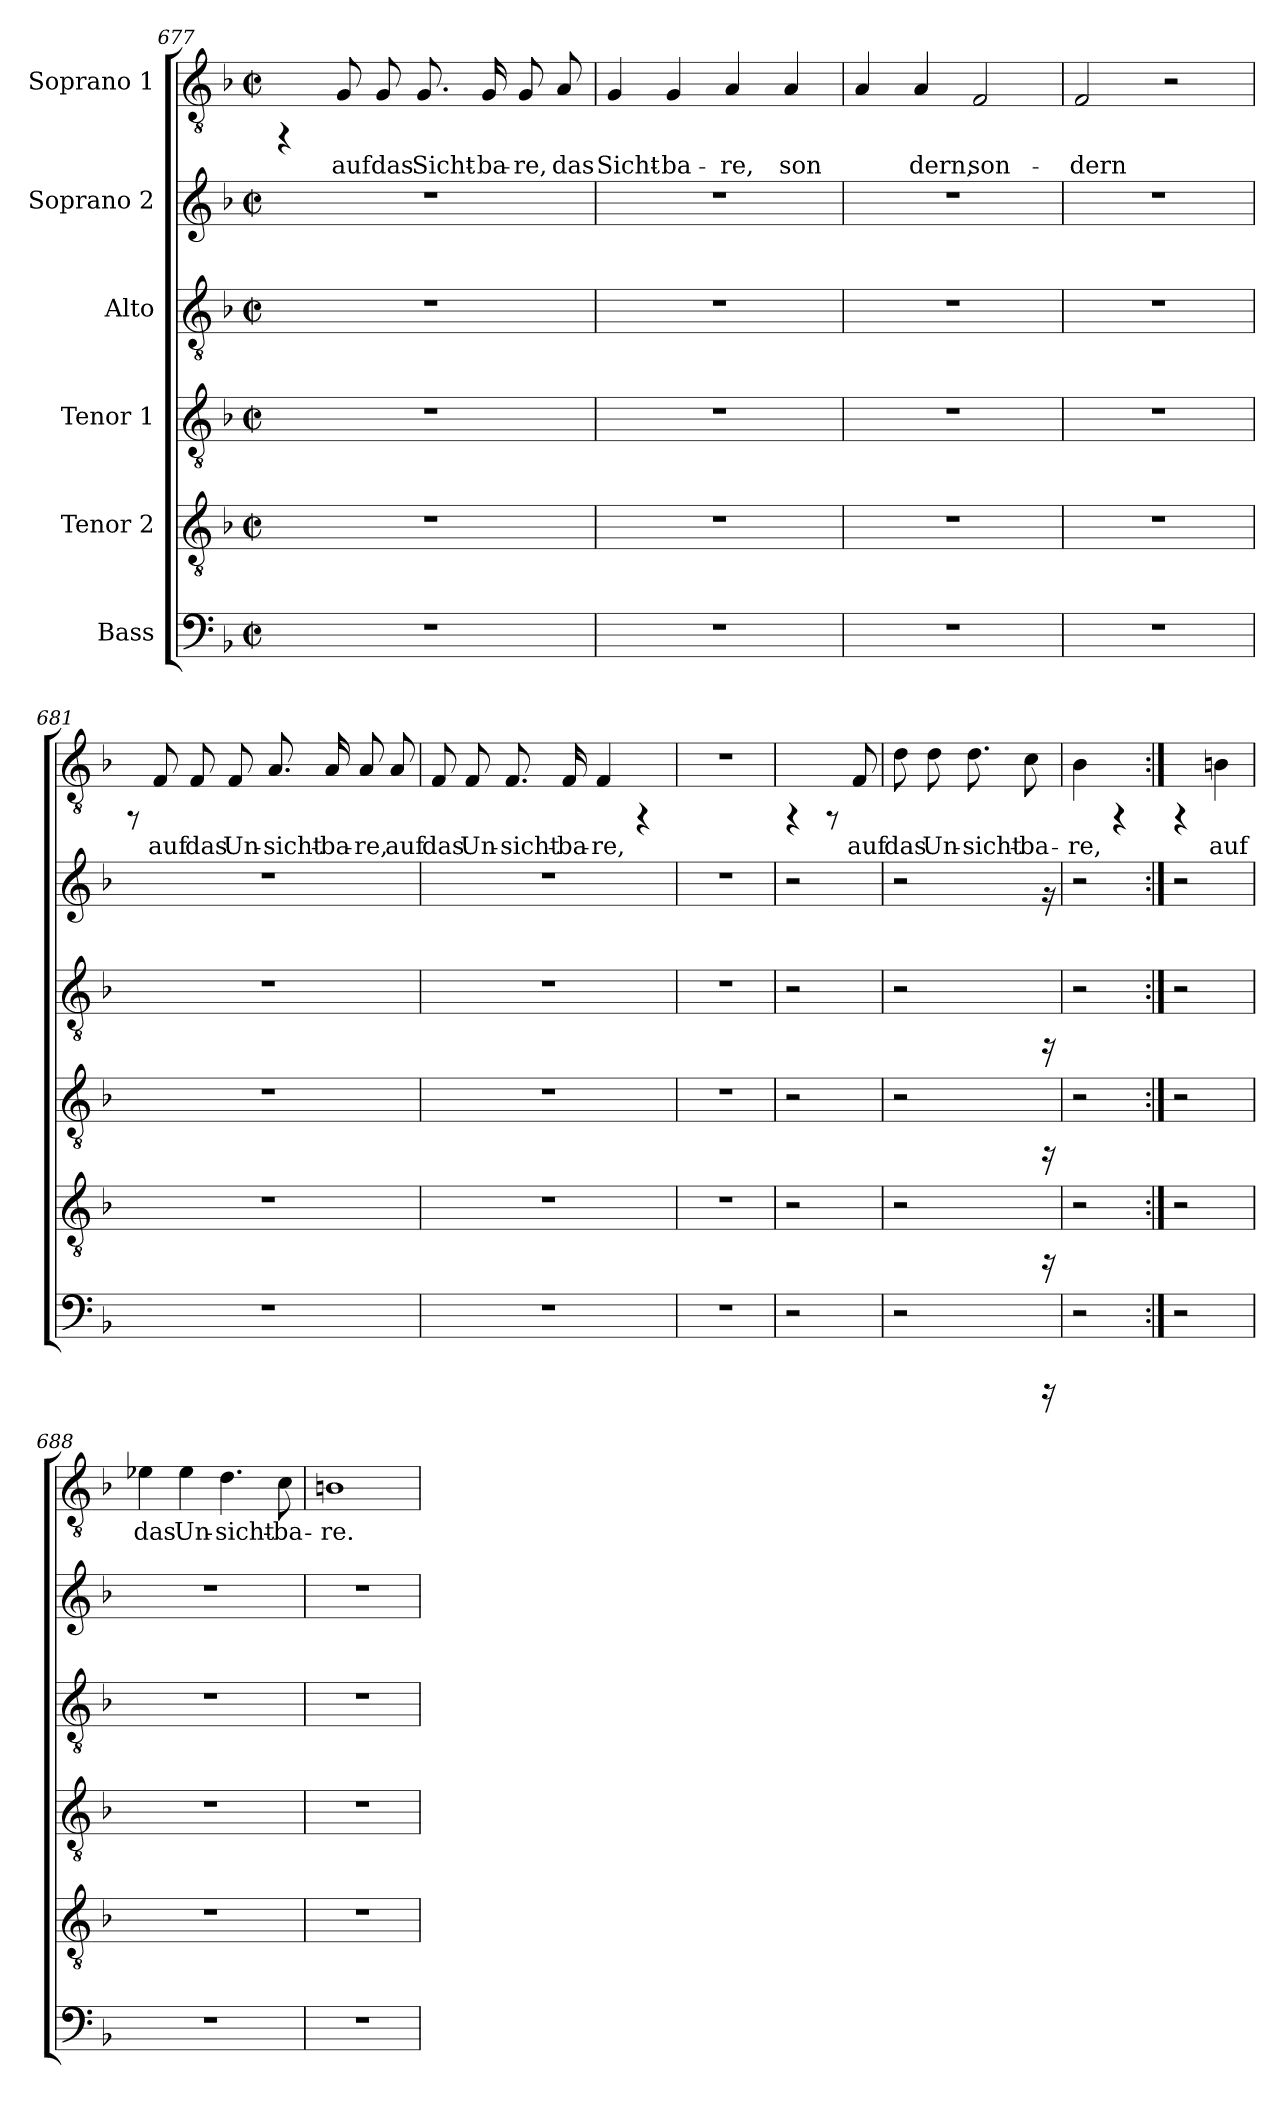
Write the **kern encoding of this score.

**kern	**kern	**kern	**kern	**kern	**kern	**text
*part6	*part5	*part4	*part3	*part2	*part1	*part1
*staff6	*staff5	*staff4	*staff3	*staff2	*staff1	*staff1
*I"Bass	*I"Tenor 2	*I"Tenor 1	*I"Alto	*I"Soprano 2	*I"Soprano 1	*
*clefF4	*clefGv2	*clefGv2	*clefGv2	*clefG2	*clefGv2	*
*k[b-]	*k[b-]	*k[b-]	*k[b-]	*k[b-]	*k[b-]	*
*F:	*F:	*F:	*F:	*F:	*F:	*
*M2/2	*M2/2	*M2/2	*M2/2	*M2/2	*M2/2	*
*met(c|)	*met(c|)	*met(c|)	*met(c|)	*met(c|)	*met(c|)	*
=677	=677	=677	=677	=677	=677	=677
1r	1r	1r	1r	1r	4rFF	.
!	!	!	!	!	!	!LO:LY:b:cj
.	.	.	.	.	8G/	auf
!	!	!	!	!	!	!LO:LY:b:cj
.	.	.	.	.	8G/	das
!	!	!	!	!	!	!LO:LY:b:cj
.	.	.	.	.	8.G/	Sicht-
!	!	!	!	!	!	!LO:LY:b:cj
.	.	.	.	.	16G/	-ba-
!	!	!	!	!	!	!LO:LY:b:cj
.	.	.	.	.	8G/	-re,
!	!	!	!	!	!	!LO:LY:b:cj
.	.	.	.	.	8A/	das
=678	=678	=678	=678	=678	=678	=678
!	!	!	!	!	!	!LO:LY:b:cj
1r	1r	1r	1r	1r	4G/	Sicht-
!	!	!	!	!	!	!LO:LY:b:cj
.	.	.	.	.	4G/	-ba-
!	!	!	!	!	!	!LO:LY:b:cj
.	.	.	.	.	4A/	-re,
!	!	!	!	!	!	!LO:LY:b:cj
.	.	.	.	.	4A/	son-
!!LO:LB:g=z
=679	=679	=679	=679	=679	=679	=679
!	!	!	!	!	!	!LO:LY:b:cj
1r	1r	1r	1r	1r	4A/	--
!	!	!	!	!	!	!LO:LY:b:cj
.	.	.	.	.	4A/	-dern,
!	!	!	!	!	!	!LO:LY:b:cj
.	.	.	.	.	2F/	son-
=680	=680	=680	=680	=680	=680	=680
!	!	!	!	!	!	!LO:LY:b:cj
1r	1r	1r	1r	1r	2F/	-dern
.	.	.	.	.	2r	.
=681	=681	=681	=681	=681	=681	=681
1r	1r	1r	1r	1r	8rFF	.
!	!	!	!	!	!	!LO:LY:b:cj
.	.	.	.	.	8F/	auf
!	!	!	!	!	!	!LO:LY:b:cj
.	.	.	.	.	8F/	das
!	!	!	!	!	!	!LO:LY:b:cj
.	.	.	.	.	8F/	Un-
!	!	!	!	!	!	!LO:LY:b:cj
.	.	.	.	.	8.A/	-sicht-
!	!	!	!	!	!	!LO:LY:b:cj
.	.	.	.	.	16A/	-ba-
!	!	!	!	!	!	!LO:LY:b:cj
.	.	.	.	.	8A/	-re,
!	!	!	!	!	!	!LO:LY:b:cj
.	.	.	.	.	8A/	auf
=682	=682	=682	=682	=682	=682	=682
!	!	!	!	!	!	!LO:LY:b:cj
1r	1r	1r	1r	1r	8F/	das
!	!	!	!	!	!	!LO:LY:b:cj
.	.	.	.	.	8F/	Un-
!	!	!	!	!	!	!LO:LY:b:cj
.	.	.	.	.	8.F/	-sicht-
!	!	!	!	!	!	!LO:LY:b:cj
.	.	.	.	.	16F/	-ba-
!	!	!	!	!	!	!LO:LY:b:cj
.	.	.	.	.	4F/	-re,
.	.	.	.	.	4rFF	.
=683	=683	=683	=683	=683	=683	=683
1r	1r	1r	1r	1r	1r	.
!!LO:LB:g=z
=684	=684	=684	=684	=684	=684	=684
2r	2r	2r	2r	2r	4rFF	.
.	.	.	.	.	8rFF	.
!	!	!	!	!	!	!LO:LY:b:cj
.	.	.	.	.	8F/	auf
=685	=685	=685	=685	=685	=685	=685
!	!	!	!	!	!	!LO:LY:b:cj
2r	2r	2r	2r	2r	8d\	das
!	!	!	!	!	!	!LO:LY:b:cj
.	.	.	.	.	8d\	Un-
!	!	!	!	!	!	!LO:LY:b:cj
.	.	.	.	.	8.d\	-sicht-
!	!	!	!	!	!	!LO:LY:b:cj
.	.	.	.	.	8c\	-ba-
16rCCC	16rFF	16rFF	16rFF	16rf	.	.
=686	=686	=686	=686	=686	=686	=686
!	!	!	!	!	!	!LO:LY:b:cj
2r	2r	2r	2r	2r	4B-\	-re,
.	.	.	.	.	4rFF	.
=687:|!	=687:|!	=687:|!	=687:|!	=687:|!	=687:|!	=687:|!
2r	2r	2r	2r	2r	4rFF	.
!	!	!	!	!	!	!LO:LY:b:cj
.	.	.	.	.	4Bn\	auf
=688	=688	=688	=688	=688	=688	=688
!	!	!	!	!	!	!LO:LY:b:cj
1r	1r	1r	1r	1r	4e-X\	das
!	!	!	!	!	!	!LO:LY:b:cj
.	.	.	.	.	4e-\	Un-
!	!	!	!	!	!	!LO:LY:b:cj
.	.	.	.	.	4.d\	-sicht-
!	!	!	!	!	!	!LO:LY:b:cj
.	.	.	.	.	8c\	-ba-
=689	=689	=689	=689	=689	=689	=689
!	!	!	!	!	!	!LO:LY:b:cj
1r	1r	1r	1r	1r	1Bn	-re.
=!	=!	=!	=!	=!	=!	=!
*-	*-	*-	*-	*-	*-	*-
